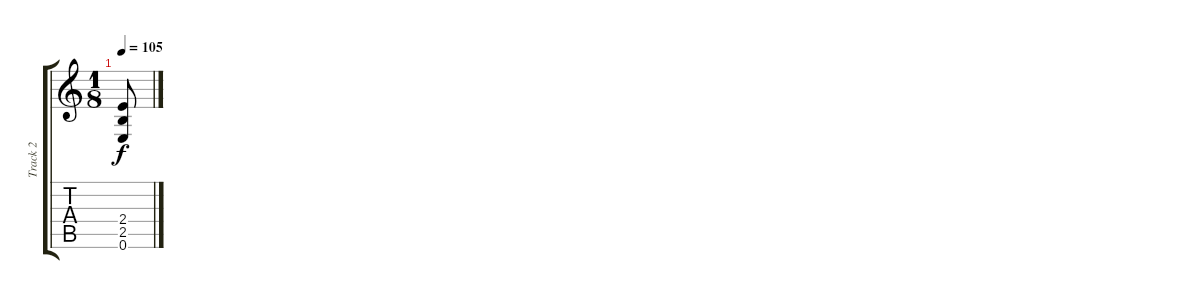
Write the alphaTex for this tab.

\track ("Track 2" "Track 2") {instrument overdrivenguitar}
\staff {score tabs}
\tuning (E4 B3 G3 D3 A2 E2) {hide}
\ts (1 8)
\tempo 105
\clef g2
\ks c
(2.4 2.5 0.6).8{dy f}
